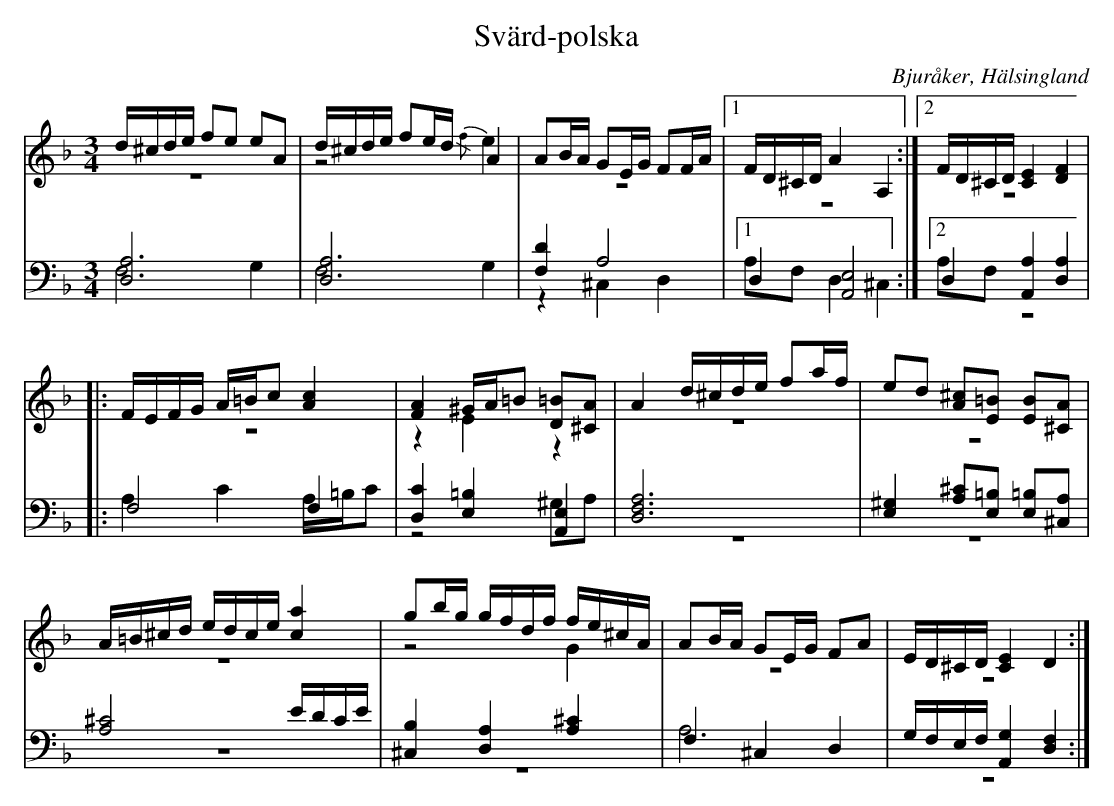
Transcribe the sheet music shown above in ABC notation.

X:1
T: Svärd-polska
O: Bjuråker, Hälsingland
M: 3/4
L: 1/8
K: Dm
V:1
V:2 merge
V:3
V:4 merge
V:1
d/^c/d/e/ fe eA|d/^c/d/e/ fe/d/ A2|AB/A/ GE/G/ FF/A/|1 F/D/^C/D/ A2 A,2:|2 F/D/^C/D/ [C2E2] [D2F2]|
|:F/E/F/G/ A/=B/c [A2c2]|[F2A2] ^G/A/=B [D=B][^CA]|A2 d/^c/d/e/ fa/f/|ed [A^c][E=B] [EB][^CA]|
A/=B/^c/d/ e/d/c/e/ [c2a2]|gb/g/ g/f/d/f/ f/e/^c/A/|AB/A/ GE/G/ FA|E/D/^C/D/ [C2E2] D2:|
V:2
z6|z4 {/f}e2|z6|1 z6:|2 z6|
|:z6|z2 E2 z2|z6|z6|
z6|z4 G2|z6|z6:|
V:3 clef=bass
[D,6A,6]|[D,6A,6]|[F,2D2] A,4|1 D,2 [A,,4E,4]:|2 D,2 [A,,2A,2] [D,2A,2]|
|:F,4 F,2|[D,2C2] [E,2=B,2] [A,,2E,2]|[D,6F,6A,6]|[E,2^G,2] [A,^C][E,=B,] [E,=B,][^C,A,]|
[A,4^C4] E/D/C/E/|[^C,2B,2]  [D,2A,2] [A,2^C2]|F,2 ^C,2 D,2|G,/F,/E,/F,/ [A,,2G,2] [D,2F,2]:|
V:4 clef=bass
F,4 G,2|F,4 G,2|z2 ^C,2 D,2|1 A,F, D,2 ^C,2:|2 A,F,  z4|
|:A,2 C2 A,/=B,/C|z4 ^G,A,|z6|z6|
z6|z6|A,6|z6:|
